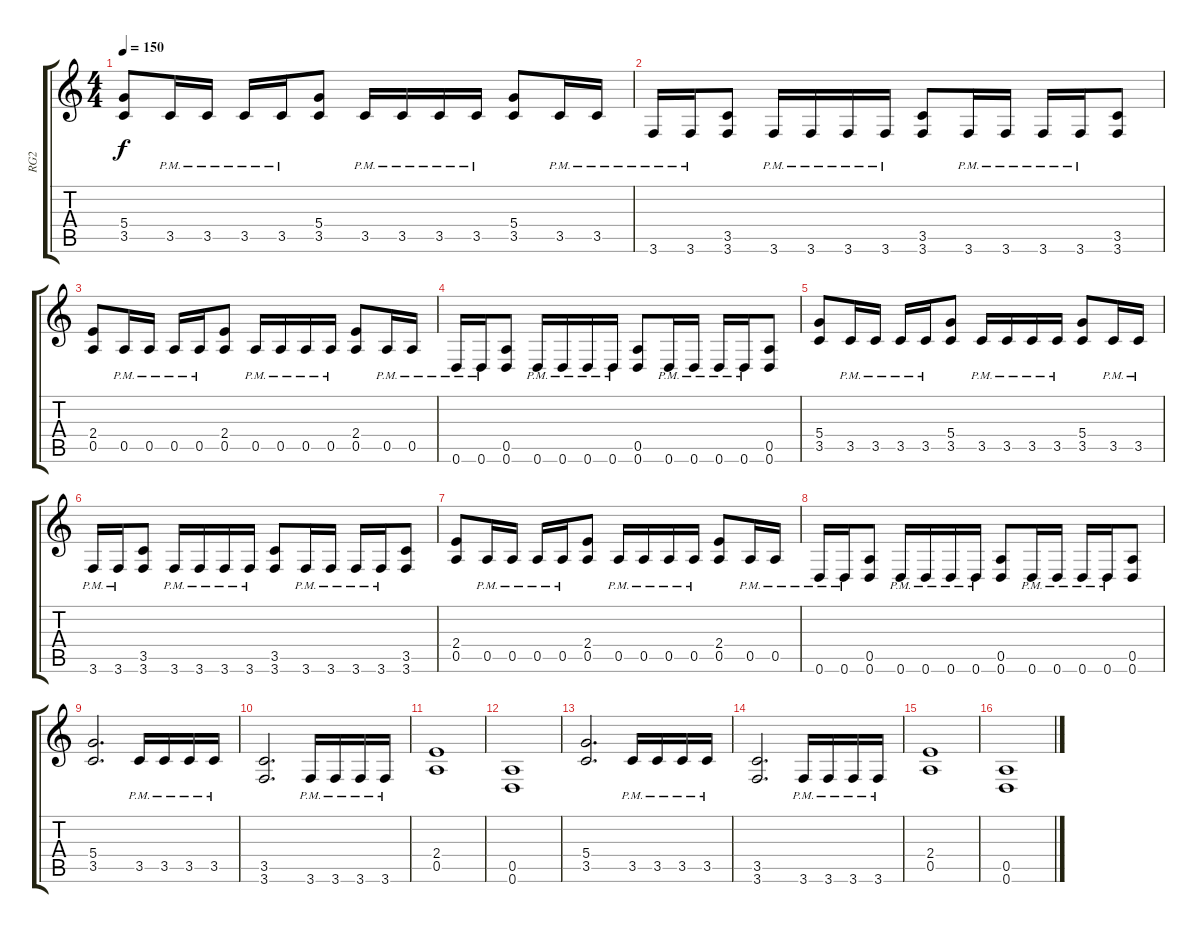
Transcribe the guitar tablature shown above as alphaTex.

\track ("RG2" "RG2") {instrument distortionguitar}
\staff {score tabs}
\tuning (E4 B3 G3 D3 A2 D2) {hide}
\ts (4 4)
\tempo 150
\clef g2
\ks c
(5.4 3.5).8{dy f} 3.5{pm}.16 3.5{pm}.16 3.5{pm}.16 3.5{pm}.16 (5.4 3.5).8 3.5{pm}.16 3.5{pm}.16 3.5{pm}.16 3.5{pm}.16 (5.4 3.5).8 3.5{pm}.16 3.5{pm}.16 |
3.6{pm}.16 3.6{pm}.16 (3.5 3.6).8 3.6{pm}.16 3.6{pm}.16 3.6{pm}.16 3.6{pm}.16 (3.5 3.6).8 3.6{pm}.16 3.6{pm}.16 3.6{pm}.16 3.6{pm}.16 (3.5 3.6).8 |
(2.4 0.5).8 0.5{pm}.16 0.5{pm}.16 0.5{pm}.16 0.5{pm}.16 (2.4 0.5).8 0.5{pm}.16 0.5{pm}.16 0.5{pm}.16 0.5{pm}.16 (2.4 0.5).8 0.5{pm}.16 0.5{pm}.16 |
0.6{pm}.16 0.6{pm}.16 (0.5 0.6).8 0.6{pm}.16 0.6{pm}.16 0.6{pm}.16 0.6{pm}.16 (0.5 0.6).8 0.6{pm}.16 0.6{pm}.16 0.6{pm}.16 0.6{pm}.16 (0.5 0.6).8 |
(5.4 3.5).8 3.5{pm}.16 3.5{pm}.16 3.5{pm}.16 3.5{pm}.16 (5.4 3.5).8 3.5{pm}.16 3.5{pm}.16 3.5{pm}.16 3.5{pm}.16 (5.4 3.5).8 3.5{pm}.16 3.5{pm}.16 |
3.6{pm}.16 3.6{pm}.16 (3.5 3.6).8 3.6{pm}.16 3.6{pm}.16 3.6{pm}.16 3.6{pm}.16 (3.5 3.6).8 3.6{pm}.16 3.6{pm}.16 3.6{pm}.16 3.6{pm}.16 (3.5 3.6).8 |
(2.4 0.5).8 0.5{pm}.16 0.5{pm}.16 0.5{pm}.16 0.5{pm}.16 (2.4 0.5).8 0.5{pm}.16 0.5{pm}.16 0.5{pm}.16 0.5{pm}.16 (2.4 0.5).8 0.5{pm}.16 0.5{pm}.16 |
0.6{pm}.16 0.6{pm}.16 (0.5 0.6).8 0.6{pm}.16 0.6{pm}.16 0.6{pm}.16 0.6{pm}.16 (0.5 0.6).8 0.6{pm}.16 0.6{pm}.16 0.6{pm}.16 0.6{pm}.16 (0.5 0.6).8 |
(5.4 3.5).2{d} 3.5{pm}.16 3.5{pm}.16 3.5{pm}.16 3.5{pm}.16 |
(3.5 3.6).2{d} 3.6{pm}.16 3.6{pm}.16 3.6{pm}.16 3.6{pm}.16 |
(2.4 0.5).1 |
(0.5 0.6).1 |
(5.4 3.5).2{d} 3.5{pm}.16 3.5{pm}.16 3.5{pm}.16 3.5{pm}.16 |
(3.5 3.6).2{d} 3.6{pm}.16 3.6{pm}.16 3.6{pm}.16 3.6{pm}.16 |
(2.4 0.5).1 |
(0.5 0.6).1
